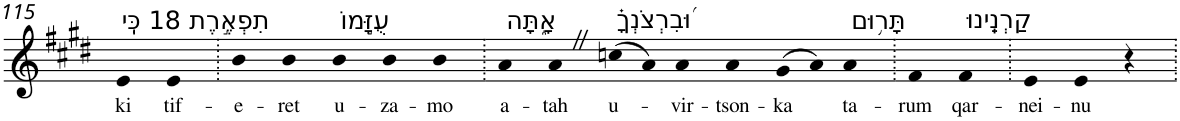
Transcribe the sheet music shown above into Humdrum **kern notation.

**kern	**text
*part1	*part1
*staff1	*staff1
*I"Piano	*
*I'Pno	*
!!LO:PB:g=z
*clefG2	*
*k[f#c#g#d#]	*
*E:	*
=115	=115
!LO:TX:a:t=18 כִּֽי	!
!	!LO:LY:b
4e	ki
!LO:TX:a:t=תִפְאֶ֣רֶת	!
!	!LO:LY:b
4e	tif-
=116.	=116.
!	!LO:LY:b
4b	-e-
!	!LO:LY:b
4b	-ret
!LO:TX:a:t=עֻזָּ֣מוֹ	!
!	!LO:LY:b
4b	u-
!	!LO:LY:b
4b	-za-
!	!LO:LY:b
4b	-mo
=117.	=117.
!LO:TX:a:t=אָ֑תָּה	!
!	!LO:LY:b
4a	a-
!	!LO:LY:b
4aZ	-tah
!LO:TX:a:t=וּ֝בִרְצֹנְךָ֗	!
!	!LO:LY:b
(>8ccn	u-
8a)	.
!	!LO:LY:b
4a	-vir-
!	!LO:LY:b
4a	-tson-
!	!LO:LY:b
(>8g#	-ka
8a)	.
!LO:TX:a:t=תָּר֥וּם	!
!	!LO:LY:b
4a	ta-
=118.	=118.
!	!LO:LY:b
4f#	-rum
!LO:TX:a:t=קַרְנֵֽינוּ	!
!	!LO:LY:b
4f#	qar-
=119.	=119.
!	!LO:LY:b
4e	-nei-
!	!LO:LY:b
4e	-nu
4r	.
=.	=.
*-	*-
